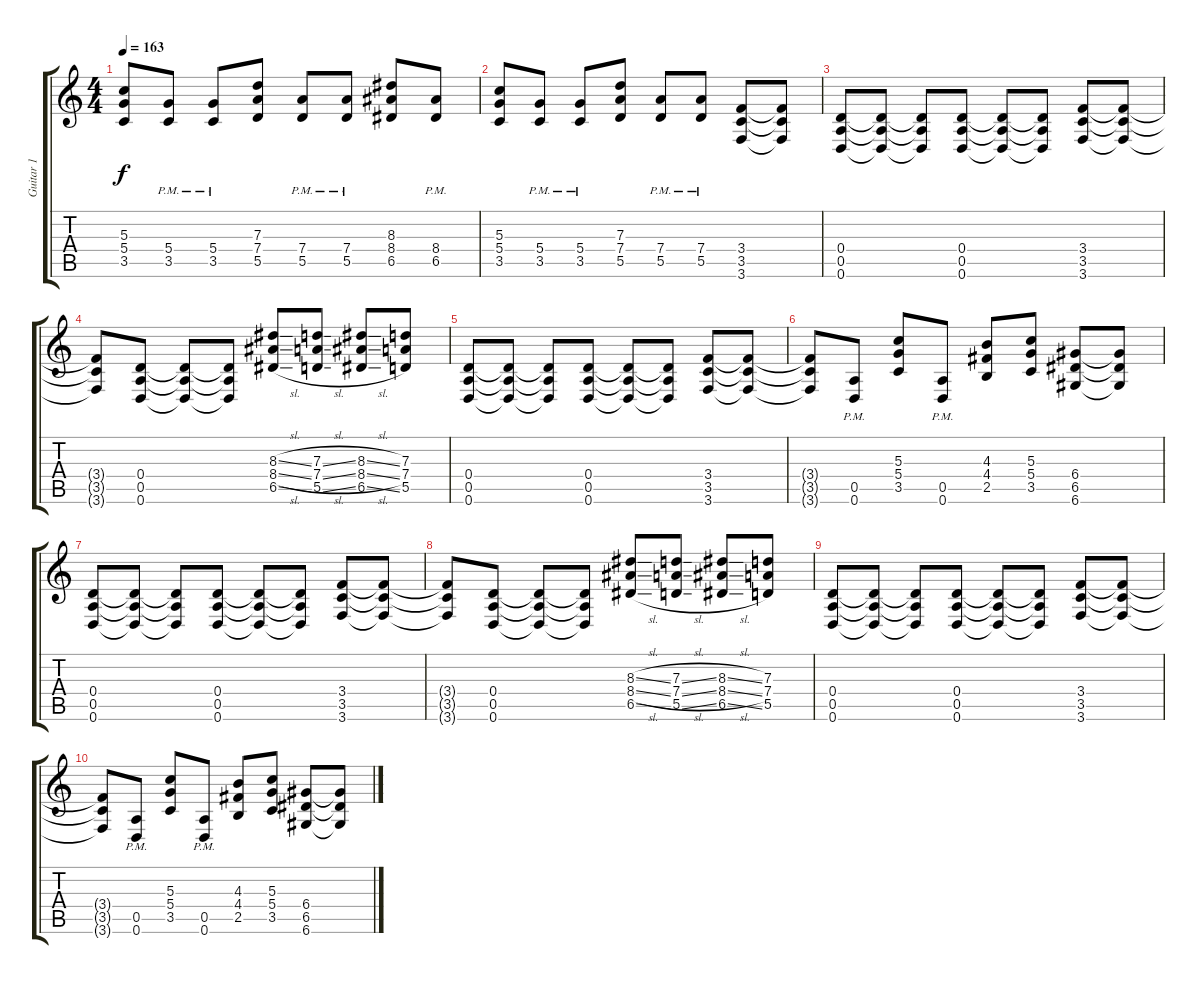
\track ("Guitar 1" "Guitar 1") {instrument overdrivenguitar}
\staff {score tabs}
\tuning (E4 B3 G3 D3 A2 D2) {hide}
\ts (4 4)
\tempo 163
\clef g2
\ks c
(5.3 5.4 3.5).8{dy f} (5.4{pm} 3.5{pm}).8 (5.4{pm} 3.5{pm}).8 (7.3 7.4 5.5).8 (7.4{pm} 5.5{pm}).8 (7.4{pm} 5.5{pm}).8 (8.3 8.4 6.5).8 (8.4{pm} 6.5{pm}).8 |
(5.3 5.4 3.5).8 (5.4{pm} 3.5{pm}).8 (5.4{pm} 3.5{pm}).8 (7.3 7.4 5.5).8 (7.4{pm} 5.5{pm}).8 (7.4{pm} 5.5{pm}).8 (3.4 3.5 3.6).8 (3.4{t} 3.5{t} 3.6{t}).8 |
(0.4 0.5 0.6).8 (0.4{t} 0.5{t} 0.6{t}).8 (0.4{t} 0.5{t} 0.6{t}).8 (0.4 0.5 0.6).8 (0.4{t} 0.5{t} 0.6{t}).8 (0.4{t} 0.5{t} 0.6{t}).8 (3.4 3.5 3.6).8 (3.4{t} 3.5{t} 3.6{t}).8 |
(3.4{t} 3.5{t} 3.6{t}).8 (0.4 0.5 0.6).8 (0.4{t} 0.5{t} 0.6{t}).8 (0.4{t} 0.5{t} 0.6{t}).8 (8.3{sl} 8.4{sl} 6.5{sl}).8 (7.3{sl} 7.4{sl} 5.5{sl}).8 (8.3{sl} 8.4{sl} 6.5{sl}).8 (7.3 7.4 5.5).8 |
(0.4 0.5 0.6).8 (0.4{t} 0.5{t} 0.6{t}).8 (0.4{t} 0.5{t} 0.6{t}).8 (0.4 0.5 0.6).8 (0.4{t} 0.5{t} 0.6{t}).8 (0.4{t} 0.5{t} 0.6{t}).8 (3.4 3.5 3.6).8 (3.4{t} 3.5{t} 3.6{t}).8 |
(3.4{t} 3.5{t} 3.6{t}).8 (0.5{pm} 0.6{pm}).8 (5.3 5.4 3.5).8 (0.5{pm} 0.6{pm}).8 (4.3 4.4 2.5).8 (5.3 5.4 3.5).8 (6.4 6.5 6.6).8 (6.4{t} 6.5{t} 6.6{t}).8 |
(0.4 0.5 0.6).8 (0.4{t} 0.5{t} 0.6{t}).8 (0.4{t} 0.5{t} 0.6{t}).8 (0.4 0.5 0.6).8 (0.4{t} 0.5{t} 0.6{t}).8 (0.4{t} 0.5{t} 0.6{t}).8 (3.4 3.5 3.6).8 (3.4{t} 3.5{t} 3.6{t}).8 |
(3.4{t} 3.5{t} 3.6{t}).8 (0.4 0.5 0.6).8 (0.4{t} 0.5{t} 0.6{t}).8 (0.4{t} 0.5{t} 0.6{t}).8 (8.3{sl} 8.4{sl} 6.5{sl}).8 (7.3{sl} 7.4{sl} 5.5{sl}).8 (8.3{sl} 8.4{sl} 6.5{sl}).8 (7.3 7.4 5.5).8 |
(0.4 0.5 0.6).8 (0.4{t} 0.5{t} 0.6{t}).8 (0.4{t} 0.5{t} 0.6{t}).8 (0.4 0.5 0.6).8 (0.4{t} 0.5{t} 0.6{t}).8 (0.4{t} 0.5{t} 0.6{t}).8 (3.4 3.5 3.6).8 (3.4{t} 3.5{t} 3.6{t}).8 |
(3.4{t} 3.5{t} 3.6{t}).8 (0.5{pm} 0.6{pm}).8 (5.3 5.4 3.5).8 (0.5{pm} 0.6{pm}).8 (4.3 4.4 2.5).8 (5.3 5.4 3.5).8 (6.4 6.5 6.6).8 (6.4{t} 6.5{t} 6.6{t}).8
